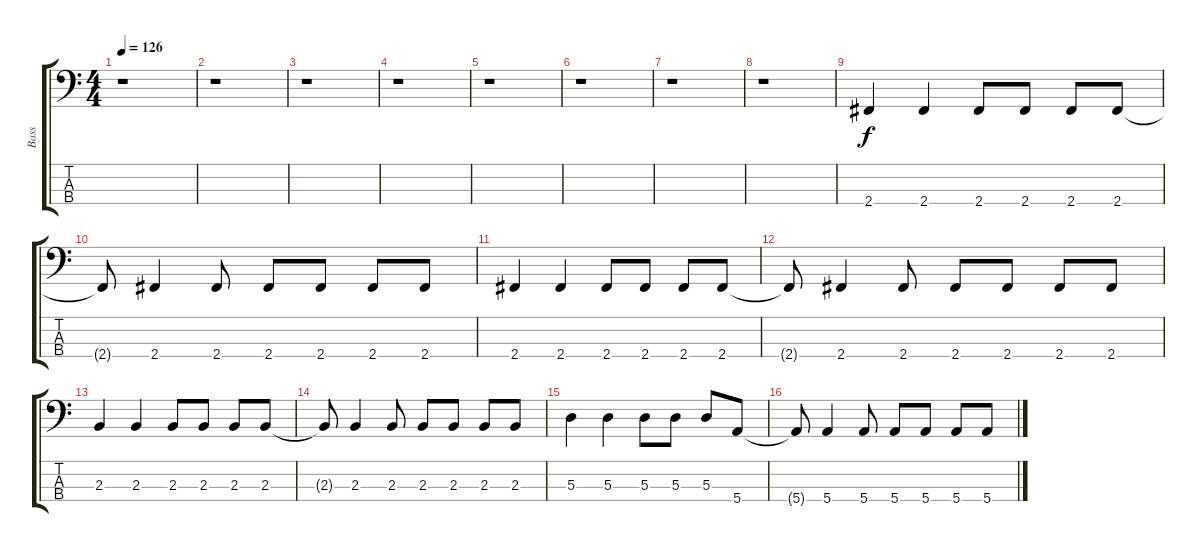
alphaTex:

\track ("Bass" "Bass") {instrument electricbassfinger}
\staff {score tabs}
\tuning (G2 D2 A1 E1) {hide}
\ts (4 4)
\tempo 126
\clef f4
\ks c
r.1{dy f instrument electricbassfinger} |
r.1 |
r.1 |
r.1 |
r.1 |
r.1 |
r.1 |
r.1 |
2.4.4 2.4.4 2.4.8 2.4.8 2.4.8 2.4.8 |
2.4{t}.8 2.4.4 2.4.8 2.4.8 2.4.8 2.4.8 2.4.8 |
2.4.4 2.4.4 2.4.8 2.4.8 2.4.8 2.4.8 |
2.4{t}.8 2.4.4 2.4.8 2.4.8 2.4.8 2.4.8 2.4.8 |
2.3.4 2.3.4 2.3.8 2.3.8 2.3.8 2.3.8 |
2.3{t}.8 2.3.4 2.3.8 2.3.8 2.3.8 2.3.8 2.3.8 |
5.3.4 5.3.4 5.3.8 5.3.8 5.3.8 5.4.8 |
5.4{t}.8 5.4.4 5.4.8 5.4.8 5.4.8 5.4.8 5.4.8
